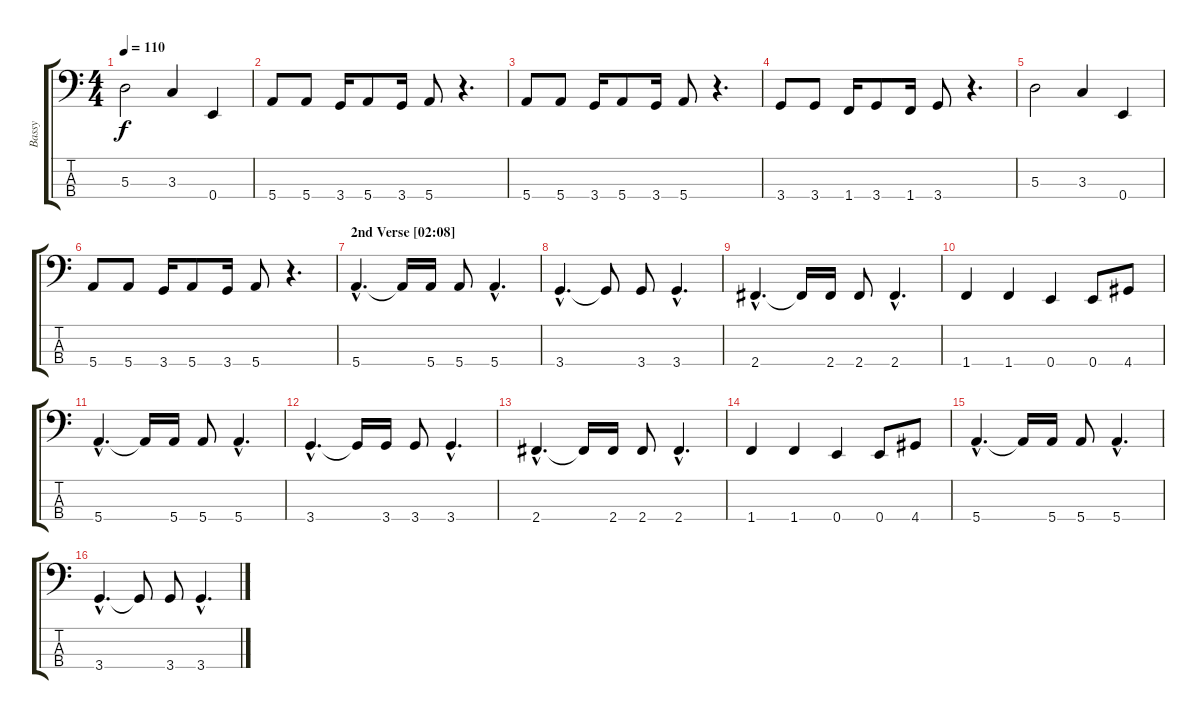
\track ("Bassy" "Bassy") {instrument electricbassfinger}
\staff {score tabs}
\tuning (G2 D2 A1 E1) {hide}
\ts (4 4)
\tempo 110
\clef f4
\ks c
5.3.2{dy f} 3.3.4 0.4.4 |
5.4.8 5.4.8 3.4.16 5.4.8 3.4.16 5.4.8 r.4{d} |
5.4.8 5.4.8 3.4.16 5.4.8 3.4.16 5.4.8 r.4{d} |
3.4.8 3.4.8 1.4.16 3.4.8 1.4.16 3.4.8 r.4{d} |
5.3.2 3.3.4 0.4.4 |
5.4.8 5.4.8 3.4.16 5.4.8 3.4.16 5.4.8 r.4{d} |
\section ("" "2nd Verse [02:08]")
5.4{hac}.4{d} 5.4{t}.16 5.4.16 5.4.8 5.4{hac}.4{d} |
3.4{hac}.4{d} 3.4{t}.8 3.4.8 3.4{hac}.4{d} |
2.4{hac}.4{d} 2.4{t}.16 2.4.16 2.4.8 2.4{hac}.4{d} |
1.4.4 1.4.4 0.4.4 0.4.8 4.4.8 |
5.4{hac}.4{d} 5.4{t}.16 5.4.16 5.4.8 5.4{hac}.4{d} |
3.4{hac}.4{d} 3.4{t}.16 3.4.16 3.4.8 3.4{hac}.4{d} |
2.4{hac}.4{d} 2.4{t}.16 2.4.16 2.4.8 2.4{hac}.4{d} |
1.4.4 1.4.4 0.4.4 0.4.8 4.4.8 |
\section ("" "")
5.4{hac}.4{d} 5.4{t}.16 5.4.16 5.4.8 5.4{hac}.4{d} |
3.4{hac}.4{d} 3.4{t}.8 3.4.8 3.4{hac}.4{d}
